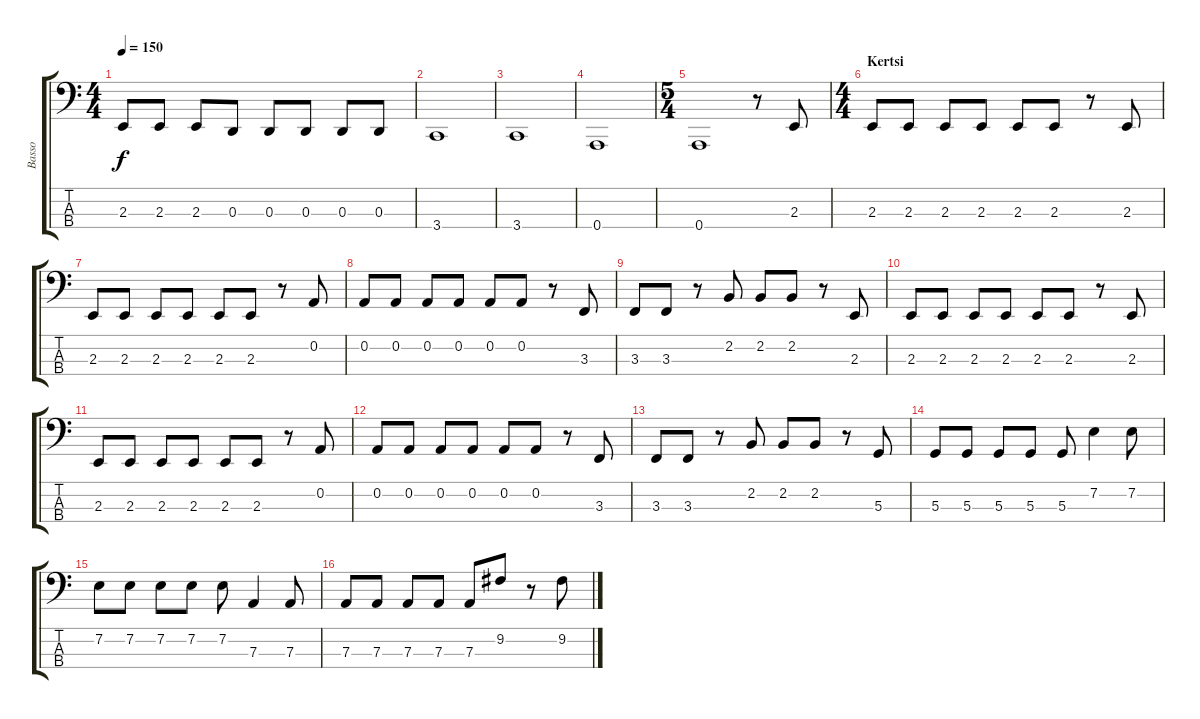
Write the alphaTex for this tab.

\track ("Basso" "Basso") {instrument electricbasspick}
\staff {score tabs}
\tuning (D2 A1 D1 A0) {hide}
\ts (4 4)
\tempo 150
\clef f4
\ks c
2.3.8{dy f} 2.3.8 2.3.8 0.3.8 0.3.8 0.3.8 0.3.8 0.3.8 |
3.4.1 |
3.4.1 |
0.4.1 |
\ts (5 4)
0.4.1 r.8 2.3.8 |
\ts (4 4)
\section ("" "Kertsi")
2.3.8 2.3.8 2.3.8 2.3.8 2.3.8 2.3.8 r.8 2.3.8 |
2.3.8 2.3.8 2.3.8 2.3.8 2.3.8 2.3.8 r.8 0.2.8 |
0.2.8 0.2.8 0.2.8 0.2.8 0.2.8 0.2.8 r.8 3.3.8 |
3.3.8 3.3.8 r.8 2.2.8 2.2.8 2.2.8 r.8 2.3.8 |
2.3.8 2.3.8 2.3.8 2.3.8 2.3.8 2.3.8 r.8 2.3.8 |
2.3.8 2.3.8 2.3.8 2.3.8 2.3.8 2.3.8 r.8 0.2.8 |
0.2.8 0.2.8 0.2.8 0.2.8 0.2.8 0.2.8 r.8 3.3.8 |
3.3.8 3.3.8 r.8 2.2.8 2.2.8 2.2.8 r.8 5.3.8 |
5.3.8 5.3.8 5.3.8 5.3.8 5.3.8 7.2.4 7.2.8 |
7.2.8 7.2.8 7.2.8 7.2.8 7.2.8 7.3.4 7.3.8 |
7.3.8 7.3.8 7.3.8 7.3.8 7.3.8 9.2.8 r.8 9.2.8
